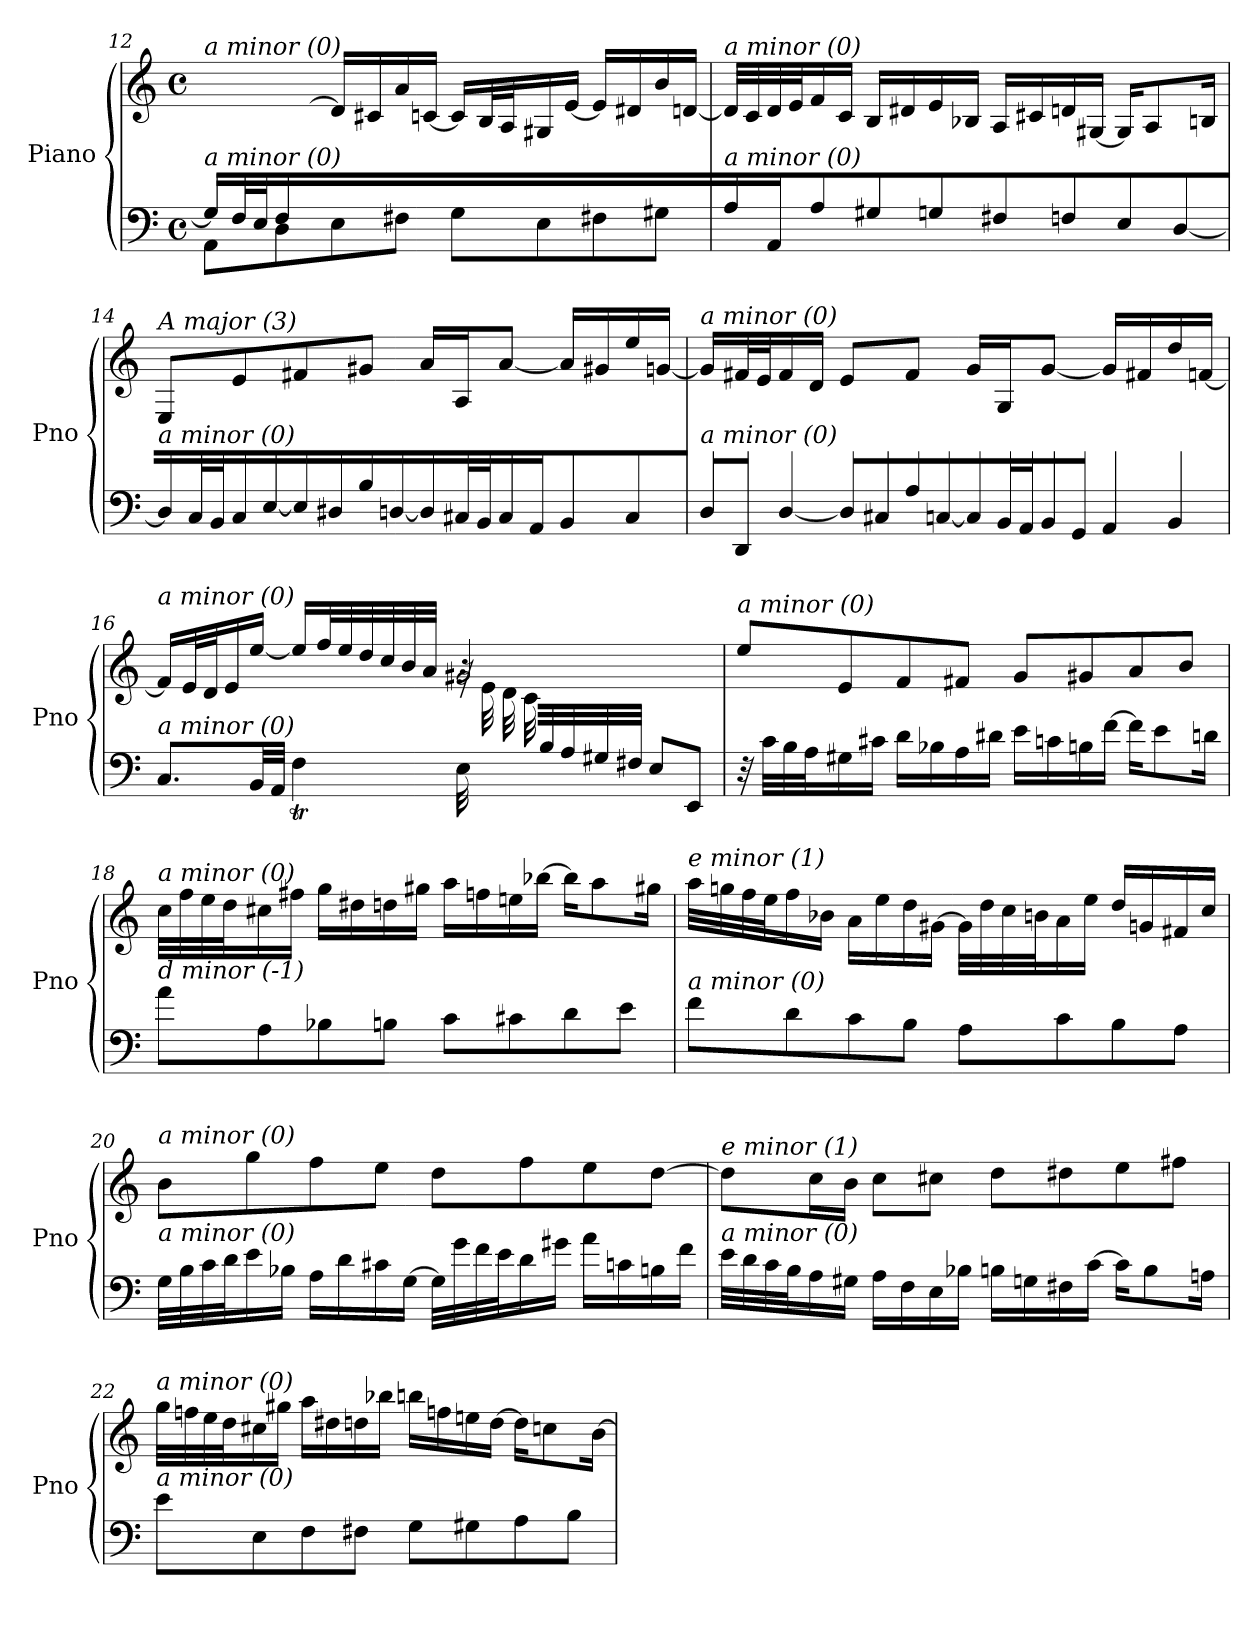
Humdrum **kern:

**kern	**kern
*part1	*part1
*staff2	*staff1
*I"Piano	*
*I'Pno	*
*clefF4	*clefG2
*k[]	*k[]
*M4/4	*M4/4
*met(c)	*met(c)
=12	=12
*^	*
!	!	!LO:TX:i:t=a minor (0)
!LO:TX:i:t=a minor (0)	!	!
16G/LL]	8AA\L	8.ryy
32F/L	.	.
32E/J	.	.
16F/	8D\	.
2ryy	.	[16d\JJ
.	8E\	16d/LL]
.	.	16c#X/
.	8F#X\J	16a/
.	.	[16cn/JJ
.	8G\L	16c/LL]
.	.	32B/L
.	.	32A/J
.	8E\	16G#X/
4ryy	.	[16e/JJ
.	8F#X\	16e/LL]
.	.	16d#X/
.	8G#X\J	16b/
16ryy	.	[16dn/JJ
*v	*v	*
!!LO:LB:g=z
=13	=13
!	!LO:TX:i:t=a minor (0)
!LO:TX:i:t=a minor (0)	!
16A\LL	32d/LLL]
.	32c/
16AA\J	32d/
.	32e/J
8A\J	16f/
.	16c/JJ
8G#X\L	16B/LL
.	16d#X/
8Gn\J	16e/
.	16B-X/JJ
8F#X\L	16A/LL
.	16c#X/
8Fn\	16dn/
.	[16G#X/JJ
8E\	16G#/KL]
.	8A/
[8D\J	.
.	16Bn/Jk
=14	=14
!	!LO:TX:i:t=A major (3)
!LO:TX:i:t=a minor (0)	!
16D\LL]	8E/L
32C\L	.
32BB\J	.
16C\	8e/
[16E\JJ	.
16E\LL]	8f#X/
16D#X\	.
16B\	8g#X/J
[16Dn\JJ	.
16D/LL]	16a/LL
32C#X/L	16A/J
32BB/J	.
16C#/	[8a/J
16AA/JJ	.
8BB/L	16a/LL]
.	16g#X/
8C#/J	16ee/
.	[16gn/JJ
!!LO:LB:g=z
=15	=15
!	!LO:TX:i:t=a minor (0)
!LO:TX:i:t=a minor (0)	!
16D/LL	16g/LL]
16DD/J	32f#X/L
.	32e/J
[8D/J	16f#/
.	16d/JJ
16D/LL]	8e/L
16C#X/	.
16A/	8f#/J
[16Cn/JJ	.
16C/LL]	16g/LL
32BB/L	16G/J
32AA/J	.
16BB/	[8g/J
16GG/JJ	.
8AA/L	16g/LL]
.	16f#X/
8BB/J	16dd/
.	[16fn/JJ
=16	=16
*^	*^
!	!	!LO:TX:i:t=a minor (0)	!
!LO:TX:i:t=a minor (0)	!	!	!
2ryy	8.C/L	16f/LL]	2ryy
.	.	32e/L	.
.	.	32d/J	.
.	.	16e/	.
.	32BB/LL	[16ee/JJ	.
.	32AA/JJJ	.	.
.	4FT\	16ee/LL]	.
.	.	32ff/L	.
.	.	32ee/	.
.	.	32dd/	.
.	.	32cc/	.
.	.	32b/	.
.	.	32a/JJJ	.
8ryy	32E\	2g#X/	32rg
.	32ryy	.	32e\LLL
.	16ryy	.	32d\
.	.	.	32c\
32B/	8ryy	.	8ryy
32A/	.	.	.
32G#X/	.	.	.
32F#X/JJJ	.	.	.
4ryy	8E/L	.	4ryy
.	8EE/J	.	.
*	*	*v	*v
!!LO:LB:g=z
=17	=17	=17
!	!	!LO:TX:i:t=a minor (0)
!LO:TX:i:t=a minor (0)	!	!
*v	*v	*
32r	8ee\L
32c\LLL	.
32B\	.
32A\J	.
16G#X\	8e/
16c#X\JJ	.
16d\LL	8f/
16B-X\	.
16A\	8f#X/J
16d#X\JJ	.
16e\LL	8g/L
16cn\	.
16Bn\	8g#X/
[16f\JJ	.
16f\KL]	8a/
8e\	.
.	8b/J
16dn\Jk	.
=18	=18
!	!LO:TX:i:t=a minor (0)
!LO:TX:i:t=d minor (-1)	!
8a\L	32cc\LLL
.	32ff\
.	32ee\
.	32dd\J
8A\	16cc#X\
.	16ff#X\JJ
8B-X\	16gg\LL
.	16dd#Xi\
8Bn\J	16dd\
.	16gg#X\JJ
8c\L	16aa\LL
.	16ffn\
8c#X\	16een\
.	[16bb-X\JJ
8d\	16bb-\KL]
.	8aa\
8e\J	.
.	16gg#X\Jk
!!LO:LB:g=z
=19	=19
!	!LO:TX:i:t=e minor (1)
!LO:TX:i:t=a minor (0)	!
8f\L	32aa\LLL
.	32ggn\
.	32ff\
.	32ee\J
8d\	16ff\
.	16b-X\JJ
8c\	16a\LL
.	16ee\
8B\J	16dd\
.	[16g#X\JJ
8A\L	32g#\LLL]
.	32dd\
.	32cc\
.	32bn\J
8c\	16a\
.	16ee\JJ
8B\	16dd/LL
.	16gn/
8A\J	16f#X/
.	16cc/JJ
=20	=20
!	!LO:TX:i:t=a minor (0)
!LO:TX:i:t=a minor (0)	!
32G\LLL	8b\L
32B\	.
32c\	.
32d\J	.
16e\	8gg\
16B-X\JJ	.
16A\LL	8ff\
16d\	.
16c#X\	8ee\J
[16G\JJ	.
32G\LLL]	8dd\L
32g\	.
32f\	.
32e\J	.
16d\	8ff\
16g#X\JJ	.
16a\LL	8ee\
16cn\	.
16Bn\	[8dd\J
16f\JJ	.
!!LO:LB:g=z
=21	=21
!	!LO:TX:i:t=e minor (1)
!LO:TX:i:t=a minor (0)	!
32e\LLL	8dd\L]
32d\	.
32c\	.
32B\J	.
16A\	16cc\L
16G#X\JJ	16b\JJ
16A\LL	8cc\L
16F\	.
16E\	8cc#X\J
16B-Xi\JJ	.
16B\LL	8dd\L
16Gn\	.
16F#X\	8dd#X\
[16c\JJ	.
16c\KL]	8ee\
8B\	.
.	8ff#X\J
16An\Jk	.
=22	=22
!	!LO:TX:i:t=a minor (0)
!LO:TX:i:t=a minor (0)	!
8e\L	32gg\LLL
.	32ffn\
.	32ee\
.	32dd\J
8E\	16cc#X\
.	16gg#X\JJ
8F\	16aa\LL
.	16dd#Xi\
8F#X\J	16dd\
.	16bb-Xi\JJ
8G\L	16bb\LL
.	16ffn\
8G#X\	16een\
.	[16dd\JJ
8A\	16dd\KL]
.	8ccn\
8B\J	.
.	[16b\Jk
=	=
*-	*-
